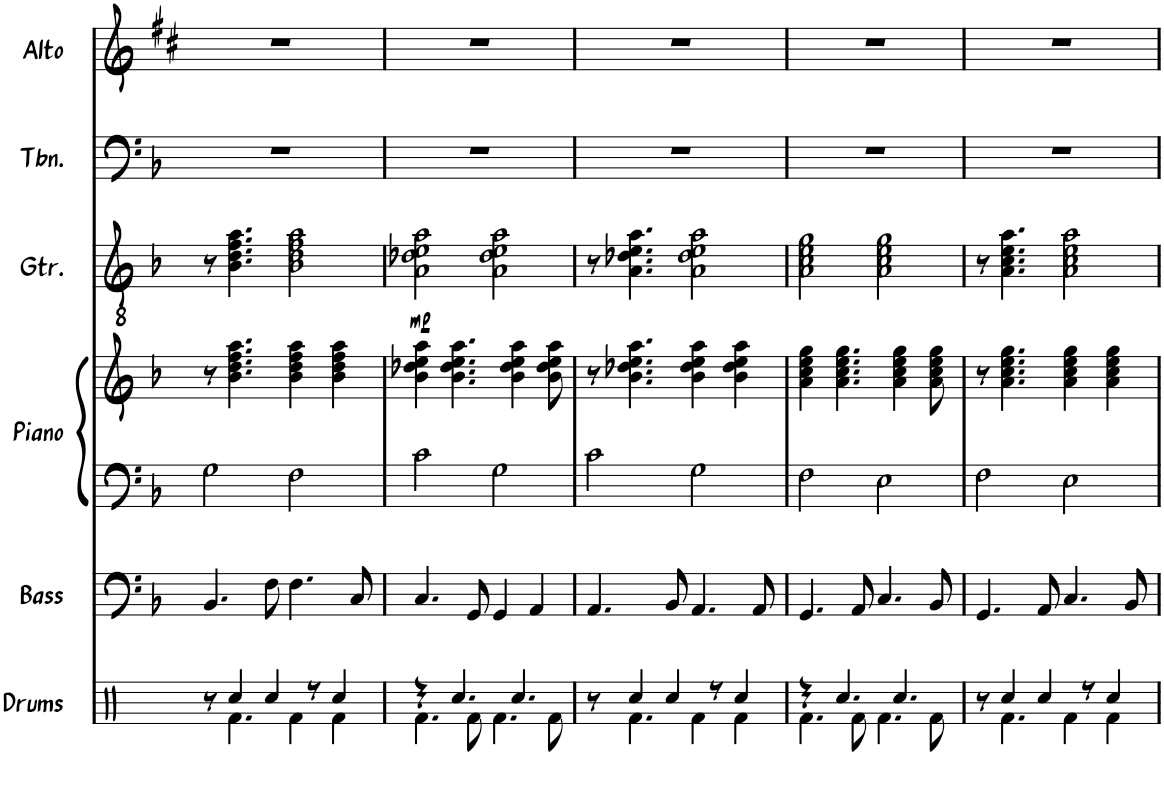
**kern	**kern	**kern	**kern	**kern	**dynam	**kern	**kern
*part6	*part5	*part4	*part4	*part3	*part3	*part2	*part1
*staff7	*staff6	*staff5	*staff4	*staff3	*staff3	*staff2	*staff1
*I"Drums	*I"Bass	*I"Piano	*	*I"Guitar	*	*I"Trombone	*I"Alto Sax
*I'Drums	*I'Bass	*I'Piano	*	*I'Gtr.	*	*I'Tbn.	*I'Alto
!!LO:PB:g=z
*clefX	*clefF4	*clefF4	*clefG2	*clefGv2	*	*clefF4	*clefG2
*	*Trd7c12	*	*	*	*	*	*Trd5c9
*k[]	*k[b-]	*k[b-]	*k[b-]	*k[b-]	*	*k[b-]	*k[f#c#]
*M4/4	*M4/4	*M4/4	*M4/4	*M4/4	*	*M4/4	*M4/4
=6	=6	=6	=6	=6	=6	=6	=6
*^	*	*	*	*	*	*	*
8r	8ryy	4.BB-/	2G\	8r	8r	.	1r	1r
4Rcc/	4.Rf\	.	.	4.b-\ 4.dd\ 4.ff\ 4.aa\	4.B-\ 4.d\ 4.f\ 4.a\	.	.	.
4Rcc/	.	8F\	.	.	.	.	.	.
.	4Rf\	4.F\	2F\	4b-\ 4dd\ 4ff\ 4aa\	2B-\ 2d\ 2f\ 2a\	.	.	.
8r	.	.	.	.	.	.	.	.
4Rcc/	4Rf\	.	.	4b-\ 4dd\ 4ff\ 4aa\	.	.	.	.
.	.	8C/	.	.	.	.	.	.
=7	=7	=7	=7	=7	=7	=7	=7	=7
!	!	!	!	!	!	!LO:DY:b	!	!
4r	4.Rf\	4.C/	2c\	4b-\ 4dd-X\ 4ee\ 4aa\	2A\ 2d-X\ 2e\ 2a\	mp	1r	1r
4.Rcc/	.	.	.	4.b-\ 4.dd-\ 4.ee\ 4.aa\	.	.	.	.
.	8Rf\	8GG/	.	.	.	.	.	.
.	4.Rf\	4GG/	2G\	.	2A\ 2d-\ 2e\ 2a\	.	.	.
4.Rcc/	.	.	.	4b-\ 4dd-\ 4ee\ 4aa\	.	.	.	.
.	.	4AA/	.	.	.	.	.	.
.	8Rf\	.	.	8b-\ 8dd-\ 8ee\ 8aa\	.	.	.	.
=8	=8	=8	=8	=8	=8	=8	=8	=8
8r	8ryy	4.AA/	2c\	8r	8r	.	1r	1r
4Rcc/	4.Rf\	.	.	4.b-\ 4.dd-X\ 4.ee\ 4.aa\	4.A\ 4.d-X\ 4.e\ 4.a\	.	.	.
4Rcc/	.	8BB-/	.	.	.	.	.	.
.	4Rf\	4.AA/	2G\	4b-\ 4dd-\ 4ee\ 4aa\	2A\ 2d-\ 2e\ 2a\	.	.	.
8r	.	.	.	.	.	.	.	.
4Rcc/	4Rf\	.	.	4b-\ 4dd-\ 4ee\ 4aa\	.	.	.	.
.	.	8AA/	.	.	.	.	.	.
=9	=9	=9	=9	=9	=9	=9	=9	=9
4r	4.Rf\	4.GG/	2F\	4a\ 4cc\ 4ee\ 4gg\	2A\ 2c\ 2e\ 2g\	.	1r	1r
4.Rcc/	.	.	.	4.a\ 4.cc\ 4.ee\ 4.gg\	.	.	.	.
.	8Rf\	8AA/	.	.	.	.	.	.
.	4.Rf\	4.C/	2E\	.	2A\ 2c\ 2e\ 2g\	.	.	.
4.Rcc/	.	.	.	4a\ 4cc\ 4ee\ 4gg\	.	.	.	.
.	8Rf\	8BB-/	.	8a\ 8cc\ 8ee\ 8gg\	.	.	.	.
=10	=10	=10	=10	=10	=10	=10	=10	=10
8r	8ryy	4.GG/	2F\	8r	8r	.	1r	1r
4Rcc/	4.Rf\	.	.	4.a\ 4.cc\ 4.ee\ 4.gg\	4.A\ 4.c\ 4.e\ 4.a\	.	.	.
4Rcc/	.	8AA/	.	.	.	.	.	.
.	4Rf\	4.C/	2E\	4a\ 4cc\ 4ee\ 4gg\	2A\ 2c\ 2e\ 2a\	.	.	.
8r	.	.	.	.	.	.	.	.
4Rcc/	4Rf\	.	.	4a\ 4cc\ 4ee\ 4gg\	.	.	.	.
.	.	8BB-/	.	.	.	.	.	.
*v	*v	*	*	*	*	*	*	*
=	=	=	=	=	=	=	=
*-	*-	*-	*-	*-	*-	*-	*-
